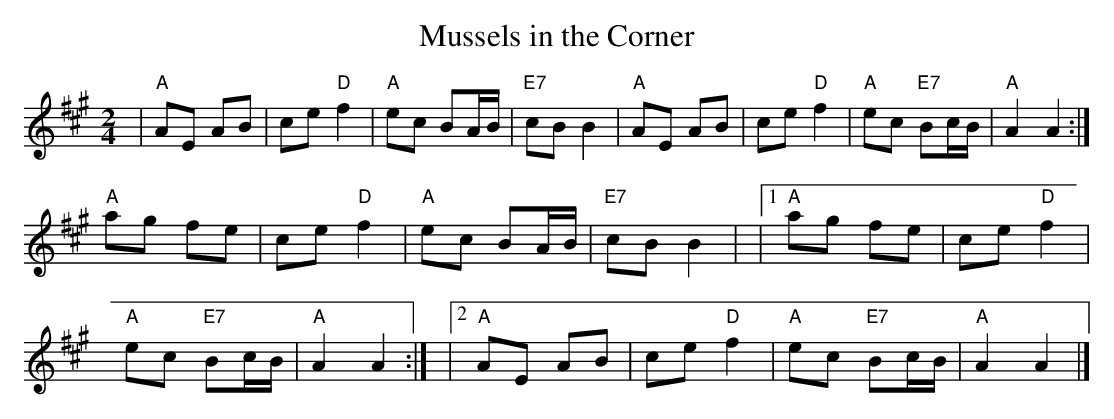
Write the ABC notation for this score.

X:1
T: Mussels in the Corner
M:2/4
L:1/16
K:A
|"A"A2E2 A2B2|c2e2 "D"f4|"A"e2c2 B2AB|"E7"c2B2 B4|\
"A"A2E2 A2B2|c2e2 "D"f4|"A"e2c2 "E7"B2cB|"A"A4 A4:|
"A"a2g2 f2e2|c2e2 "D"f4|"A"e2c2 B2AB|"E7"c2B2 B4|\
|1"A"a2g2 f2e2|c2e2 "D"f4|
"A"e2c2 "E7"B2cB|"A"A4 A4:|\
|2"A"A2E2 A2B2|c2e2 "D"f4|"A"e2c2 "E7"B2cB|"A"A4 A4|]
